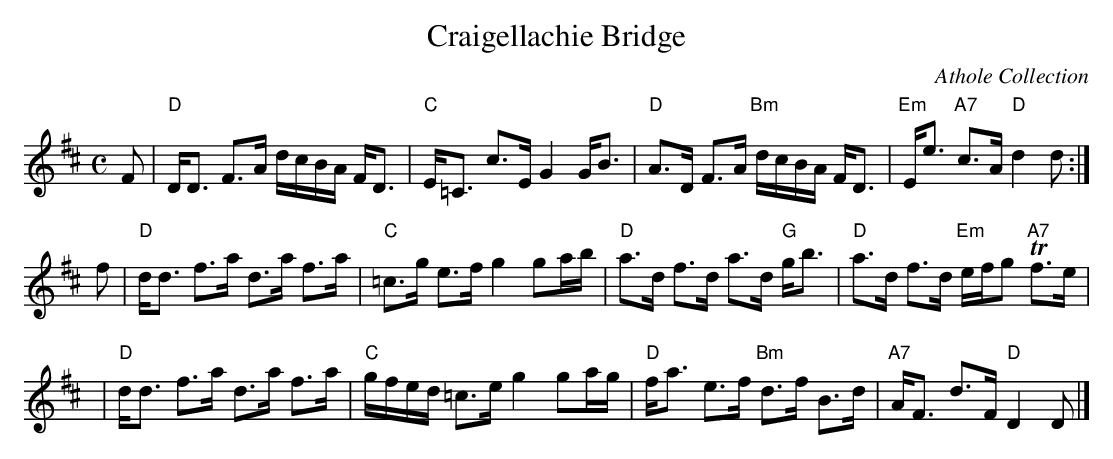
X:1
T: Craigellachie Bridge
O: Athole Collection
M: C
L: 1/16
K: D
F2 \
| "D"DD3 F3A dcBA FD3 | "C"E=C3 c3E G4 GB3 \
| "D"A3D F3A "Bm"dcBA FD3 | "Em"Ee3 "A7"c3A "D"d4 d2 :|
f2 \
| "D"dd3 f3a d3a f3a | "C"=c3g e3f g4 g2ab \
| "D"a3d f3d a3d "G"gb3 | "D"a3d f3d "Em"efg2 "A7"Tf3e |
y2 \
| "D"dd3 f3a d3a f3a | "C"gfed =c3e g4 g2ag \
| "D"fa3 e3f "Bm"d3f B3d | "A7"AF3 d3F "D"D4 D2 |]
